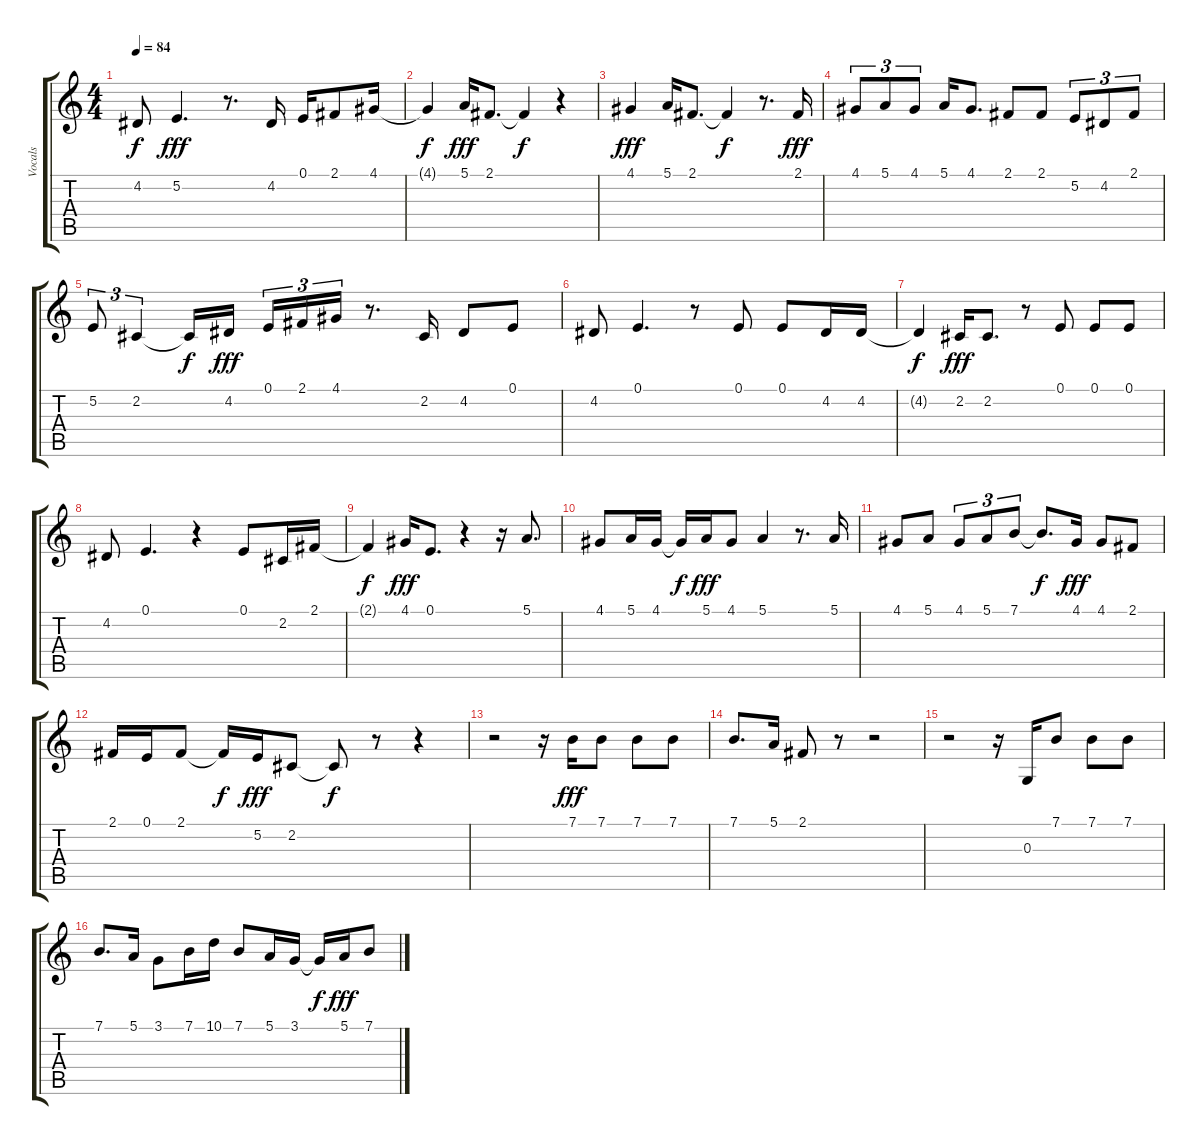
\track ("Vocals" "Vocals") {instrument lead6voice}
\staff {score tabs}
\tuning (E4 B3 G3 D3 A2 E2) {hide}
\ts (4 4)
\tempo 84
\clef g2
\ks c
4.2{t}.8{dy f} 5.2.4{d dy fff} r.8{d} 4.2.16 0.1.16 2.1.8 4.1.16 |
4.1{t}.4{dy f} 5.1.16{dy fff} 2.1.8{d} 2.1{t}.4{dy f} r.4 |
4.1.4{dy fff} 5.1.16 2.1.8{d} 2.1{t}.4{dy f} r.8{d} 2.1.16{dy fff} |
4.1.8{tu (3 2)} 5.1.8{tu (3 2)} 4.1.8{tu (3 2)} 5.1.16 4.1.8{d} 2.1.8 2.1.8 5.2.8{tu (3 2)} 4.2.8{tu (3 2)} 2.1.8{tu (3 2)} |
5.2.8{tu (3 2)} 2.2.4{tu (3 2)} 2.2{t}.16{dy f} 4.2.16{dy fff beam splitsecondary} 0.1.16{tu (3 2)} 2.1.16{tu (3 2)} 4.1.16{tu (3 2)} r.8{d} 2.2.16 4.2.8 0.1.8 |
4.2.8 0.1.4{d} r.8 0.1.8 0.1.8 4.2.16 4.2.16 |
4.2{t}.4{dy f} 2.2.16{dy fff} 2.2.8{d} r.8 0.1.8 0.1.8 0.1.8 |
4.2.8 0.1.4{d} r.4 0.1.8 2.2.16 2.1.16 |
2.1{t}.4{dy f} 4.1.16{dy fff} 0.1.8{d} r.4 r.16 5.1.8{d} |
4.1.8 5.1.16 4.1.16 4.1{t}.16{dy f} 5.1.16{dy fff} 4.1.8 5.1.4 r.8{d} 5.1.16 |
4.1.8 5.1.8 4.1.8{tu (3 2)} 5.1.8{tu (3 2)} 7.1.8{tu (3 2)} 7.1{t}.8{d dy f} 4.1.16{dy fff} 4.1.8 2.1.8 |
2.1.16 0.1.16 2.1.8 2.1{t}.16{dy f} 5.2.16{dy fff} 2.2.8 2.2{t}.8{dy f} r.8 r.4 |
r.2 r.16 7.1.16{dy fff} 7.1.8 7.1.8 7.1.8 |
7.1.8{d} 5.1.16 2.1.8 r.8 r.2 |
r.2 r.16 0.3.16 7.1.8 7.1.8 7.1.8 |
7.1.8{d} 5.1.16 3.1.8 7.1.16 10.1.16 7.1.8 5.1.16 3.1.16 3.1{t}.16{dy f} 5.1.16{dy fff} 7.1.8
